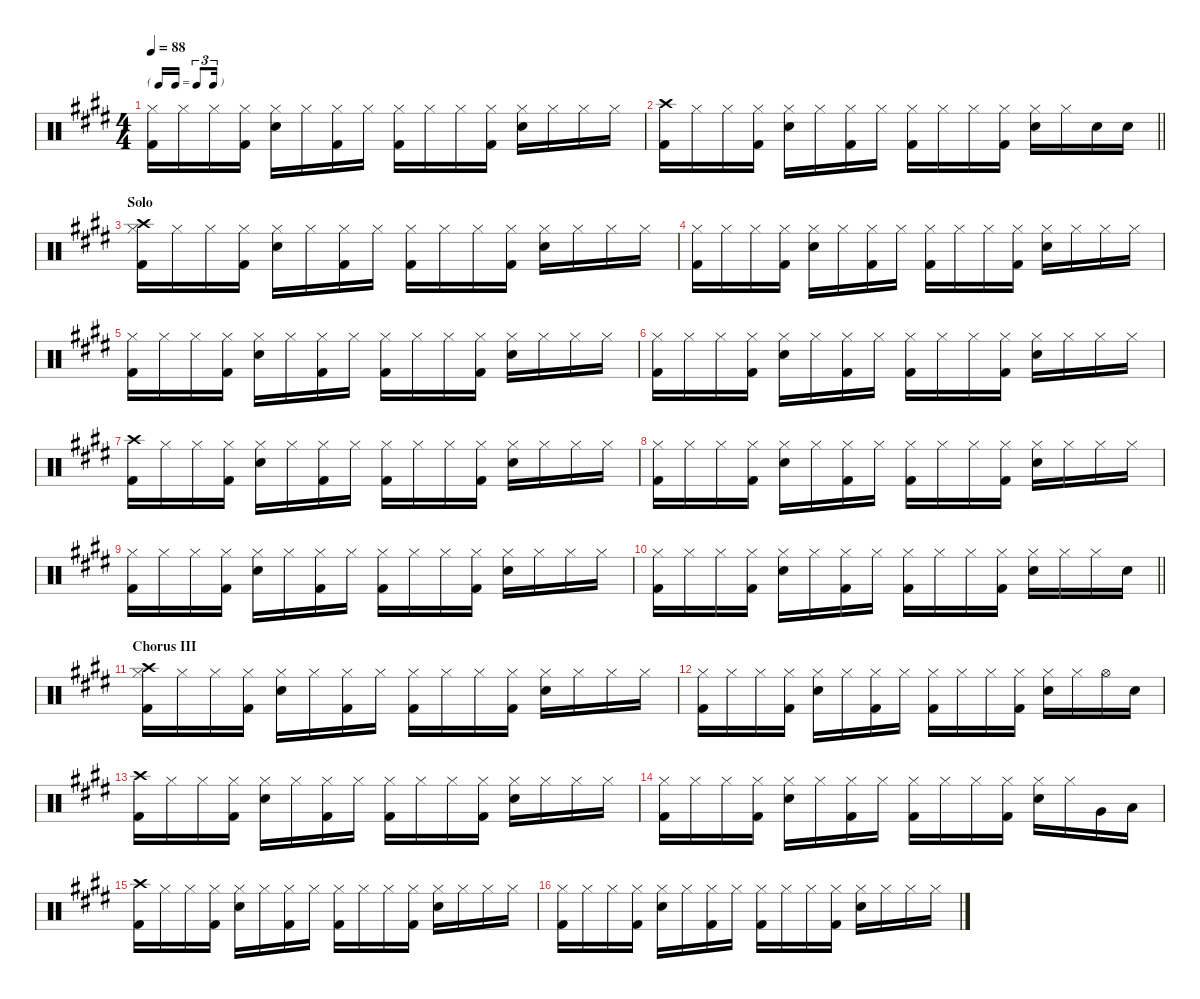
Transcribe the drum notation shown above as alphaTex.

\defaultSystemsLayout 4
\hideDynamics
\bracketExtendMode nobrackets
\singleTrackTrackNamePolicy hidden
\multiTrackTrackNamePolicy hidden
\otherSystemsTrackNameOrientation horizontal
\track ("Drums" "drm.") {instrument percussion}
\staff {score}
\articulation defaults
\ts (4 4)
\tf triplet16th
\tempo 88
\clef neutral
\ks c#minor
("Hi-Hat (closed)"{acc forcenatural} "Kick (hit) 2"{acc forcenatural}).16{dy f} "Hi-Hat (closed)"{acc forcenatural}.16 "Hi-Hat (closed)"{acc forcenatural}.16 ("Hi-Hat (closed)"{acc forcenatural} "Kick (hit) 2"{acc forcenatural}).16 ("Hi-Hat (closed)"{acc forcenatural} "Snare (hit) 2"{acc forcenatural}).16 "Hi-Hat (closed)"{acc forcenatural}.16 ("Hi-Hat (closed)"{acc forcenatural} "Kick (hit) 2"{acc forcenatural}).16 "Hi-Hat (closed)"{acc forcenatural}.16 ("Hi-Hat (closed)"{acc forcenatural} "Kick (hit) 2"{acc forcenatural}).16 "Hi-Hat (closed)"{acc forcenatural}.16 "Hi-Hat (closed)"{acc forcenatural}.16 ("Hi-Hat (closed)"{acc forcenatural} "Kick (hit) 2"{acc forcenatural}).16 ("Hi-Hat (closed)"{acc forcenatural} "Snare (hit) 2"{acc forcenatural}).16 "Hi-Hat (closed)"{acc forcenatural}.16 "Hi-Hat (closed)"{acc forcenatural}.16 "Hi-Hat (closed)"{acc forcenatural}.16 |
\barLineRight lightlight
("Crash high (hit)"{acc forcenatural} "Kick (hit) 2"{acc forcenatural}).16 "Hi-Hat (closed)"{acc forcenatural}.16 "Hi-Hat (closed)"{acc forcenatural}.16 ("Hi-Hat (closed)"{acc forcenatural} "Kick (hit) 2"{acc forcenatural}).16 ("Hi-Hat (closed)"{acc forcenatural} "Snare (hit) 2"{acc forcenatural}).16 "Hi-Hat (closed)"{acc forcenatural}.16 ("Hi-Hat (closed)"{acc forcenatural} "Kick (hit) 2"{acc forcenatural}).16 "Hi-Hat (closed)"{acc forcenatural}.16 ("Hi-Hat (closed)"{acc forcenatural} "Kick (hit) 2"{acc forcenatural}).16 "Hi-Hat (closed)"{acc forcenatural}.16 "Hi-Hat (closed)"{acc forcenatural}.16 ("Hi-Hat (closed)"{acc forcenatural} "Kick (hit) 2"{acc forcenatural}).16 ("Hi-Hat (closed)"{acc forcenatural} "Snare (hit) 2"{acc forcenatural}).16 "Hi-Hat (closed)"{acc forcenatural}.16 "Snare (hit) 2"{acc forcenatural}.16 "Snare (hit) 2"{acc forcenatural}.16 |
\section ("" "Solo")
\ks e
("Crash high (hit)"{acc forcenatural} "Hi-Hat (closed)"{acc forcenatural} "Kick (hit) 2"{acc forcenatural}).16 "Hi-Hat (closed)"{acc forcenatural}.16 "Hi-Hat (closed)"{acc forcenatural}.16 ("Hi-Hat (closed)"{acc forcenatural} "Kick (hit) 2"{acc forcenatural}).16 ("Hi-Hat (closed)"{acc forcenatural} "Snare (hit) 2"{acc forcenatural}).16 "Hi-Hat (closed)"{acc forcenatural}.16 ("Hi-Hat (closed)"{acc forcenatural} "Kick (hit) 2"{acc forcenatural}).16 "Hi-Hat (closed)"{acc forcenatural}.16 ("Hi-Hat (closed)"{acc forcenatural} "Kick (hit) 2"{acc forcenatural}).16 "Hi-Hat (closed)"{acc forcenatural}.16 "Hi-Hat (closed)"{acc forcenatural}.16 ("Hi-Hat (closed)"{acc forcenatural} "Kick (hit) 2"{acc forcenatural}).16 ("Hi-Hat (closed)"{acc forcenatural} "Snare (hit) 2"{acc forcenatural}).16 "Hi-Hat (closed)"{acc forcenatural}.16 "Hi-Hat (closed)"{acc forcenatural}.16 "Hi-Hat (closed)"{acc forcenatural}.16 |
\ks c#minor
("Hi-Hat (closed)"{acc forcenatural} "Kick (hit) 2"{acc forcenatural}).16 "Hi-Hat (closed)"{acc forcenatural}.16 "Hi-Hat (closed)"{acc forcenatural}.16 ("Hi-Hat (closed)"{acc forcenatural} "Kick (hit) 2"{acc forcenatural}).16 ("Hi-Hat (closed)"{acc forcenatural} "Snare (hit) 2"{acc forcenatural}).16 "Hi-Hat (closed)"{acc forcenatural}.16 ("Hi-Hat (closed)"{acc forcenatural} "Kick (hit) 2"{acc forcenatural}).16 "Hi-Hat (closed)"{acc forcenatural}.16 ("Hi-Hat (closed)"{acc forcenatural} "Kick (hit) 2"{acc forcenatural}).16 "Hi-Hat (closed)"{acc forcenatural}.16 "Hi-Hat (closed)"{acc forcenatural}.16 ("Hi-Hat (closed)"{acc forcenatural} "Kick (hit) 2"{acc forcenatural}).16 ("Hi-Hat (closed)"{acc forcenatural} "Snare (hit) 2"{acc forcenatural}).16 "Hi-Hat (closed)"{acc forcenatural}.16 "Hi-Hat (closed)"{acc forcenatural}.16 "Hi-Hat (closed)"{acc forcenatural}.16 |
("Hi-Hat (closed)"{acc forcenatural} "Kick (hit) 2"{acc forcenatural}).16 "Hi-Hat (closed)"{acc forcenatural}.16 "Hi-Hat (closed)"{acc forcenatural}.16 ("Hi-Hat (closed)"{acc forcenatural} "Kick (hit) 2"{acc forcenatural}).16 ("Hi-Hat (closed)"{acc forcenatural} "Snare (hit) 2"{acc forcenatural}).16 "Hi-Hat (closed)"{acc forcenatural}.16 ("Hi-Hat (closed)"{acc forcenatural} "Kick (hit) 2"{acc forcenatural}).16 "Hi-Hat (closed)"{acc forcenatural}.16 ("Hi-Hat (closed)"{acc forcenatural} "Kick (hit) 2"{acc forcenatural}).16 "Hi-Hat (closed)"{acc forcenatural}.16 "Hi-Hat (closed)"{acc forcenatural}.16 ("Hi-Hat (closed)"{acc forcenatural} "Kick (hit) 2"{acc forcenatural}).16 ("Hi-Hat (closed)"{acc forcenatural} "Snare (hit) 2"{acc forcenatural}).16 "Hi-Hat (closed)"{acc forcenatural}.16 "Hi-Hat (closed)"{acc forcenatural}.16 "Hi-Hat (closed)"{acc forcenatural}.16 |
\ks e
("Hi-Hat (closed)"{acc forcenatural} "Kick (hit) 2"{acc forcenatural}).16 "Hi-Hat (closed)"{acc forcenatural}.16 "Hi-Hat (closed)"{acc forcenatural}.16 ("Hi-Hat (closed)"{acc forcenatural} "Kick (hit) 2"{acc forcenatural}).16 ("Hi-Hat (closed)"{acc forcenatural} "Snare (hit) 2"{acc forcenatural}).16 "Hi-Hat (closed)"{acc forcenatural}.16 ("Hi-Hat (closed)"{acc forcenatural} "Kick (hit) 2"{acc forcenatural}).16 "Hi-Hat (closed)"{acc forcenatural}.16 ("Hi-Hat (closed)"{acc forcenatural} "Kick (hit) 2"{acc forcenatural}).16 "Hi-Hat (closed)"{acc forcenatural}.16 "Hi-Hat (closed)"{acc forcenatural}.16 ("Hi-Hat (closed)"{acc forcenatural} "Kick (hit) 2"{acc forcenatural}).16 ("Hi-Hat (closed)"{acc forcenatural} "Snare (hit) 2"{acc forcenatural}).16 "Hi-Hat (closed)"{acc forcenatural}.16 "Hi-Hat (closed)"{acc forcenatural}.16 "Hi-Hat (closed)"{acc forcenatural}.16 |
\ks c#minor
("Crash high (hit)"{acc forcenatural} "Kick (hit) 2"{acc forcenatural}).16 "Hi-Hat (closed)"{acc forcenatural}.16 "Hi-Hat (closed)"{acc forcenatural}.16 ("Hi-Hat (closed)"{acc forcenatural} "Kick (hit) 2"{acc forcenatural}).16 ("Hi-Hat (closed)"{acc forcenatural} "Snare (hit) 2"{acc forcenatural}).16 "Hi-Hat (closed)"{acc forcenatural}.16 ("Hi-Hat (closed)"{acc forcenatural} "Kick (hit) 2"{acc forcenatural}).16 "Hi-Hat (closed)"{acc forcenatural}.16 ("Hi-Hat (closed)"{acc forcenatural} "Kick (hit) 2"{acc forcenatural}).16 "Hi-Hat (closed)"{acc forcenatural}.16 "Hi-Hat (closed)"{acc forcenatural}.16 ("Hi-Hat (closed)"{acc forcenatural} "Kick (hit) 2"{acc forcenatural}).16 ("Hi-Hat (closed)"{acc forcenatural} "Snare (hit) 2"{acc forcenatural}).16 "Hi-Hat (closed)"{acc forcenatural}.16 "Hi-Hat (closed)"{acc forcenatural}.16 "Hi-Hat (closed)"{acc forcenatural}.16 |
\ks e
("Hi-Hat (closed)"{acc forcenatural} "Kick (hit) 2"{acc forcenatural}).16 "Hi-Hat (closed)"{acc forcenatural}.16 "Hi-Hat (closed)"{acc forcenatural}.16 ("Hi-Hat (closed)"{acc forcenatural} "Kick (hit) 2"{acc forcenatural}).16 ("Hi-Hat (closed)"{acc forcenatural} "Snare (hit) 2"{acc forcenatural}).16 "Hi-Hat (closed)"{acc forcenatural}.16 ("Hi-Hat (closed)"{acc forcenatural} "Kick (hit) 2"{acc forcenatural}).16 "Hi-Hat (closed)"{acc forcenatural}.16 ("Hi-Hat (closed)"{acc forcenatural} "Kick (hit) 2"{acc forcenatural}).16 "Hi-Hat (closed)"{acc forcenatural}.16 "Hi-Hat (closed)"{acc forcenatural}.16 ("Hi-Hat (closed)"{acc forcenatural} "Kick (hit) 2"{acc forcenatural}).16 ("Hi-Hat (closed)"{acc forcenatural} "Snare (hit) 2"{acc forcenatural}).16 "Hi-Hat (closed)"{acc forcenatural}.16 "Hi-Hat (closed)"{acc forcenatural}.16 "Hi-Hat (closed)"{acc forcenatural}.16 |
\ks c#minor
("Hi-Hat (closed)"{acc forcenatural} "Kick (hit) 2"{acc forcenatural}).16 "Hi-Hat (closed)"{acc forcenatural}.16 "Hi-Hat (closed)"{acc forcenatural}.16 ("Hi-Hat (closed)"{acc forcenatural} "Kick (hit) 2"{acc forcenatural}).16 ("Hi-Hat (closed)"{acc forcenatural} "Snare (hit) 2"{acc forcenatural}).16 "Hi-Hat (closed)"{acc forcenatural}.16 ("Hi-Hat (closed)"{acc forcenatural} "Kick (hit) 2"{acc forcenatural}).16 "Hi-Hat (closed)"{acc forcenatural}.16 ("Hi-Hat (closed)"{acc forcenatural} "Kick (hit) 2"{acc forcenatural}).16 "Hi-Hat (closed)"{acc forcenatural}.16 "Hi-Hat (closed)"{acc forcenatural}.16 ("Hi-Hat (closed)"{acc forcenatural} "Kick (hit) 2"{acc forcenatural}).16 ("Hi-Hat (closed)"{acc forcenatural} "Snare (hit) 2"{acc forcenatural}).16 "Hi-Hat (closed)"{acc forcenatural}.16 "Hi-Hat (closed)"{acc forcenatural}.16 "Hi-Hat (closed)"{acc forcenatural}.16 |
\barLineRight lightlight
("Hi-Hat (closed)"{acc forcenatural} "Kick (hit) 2"{acc forcenatural}).16 "Hi-Hat (closed)"{acc forcenatural}.16 "Hi-Hat (closed)"{acc forcenatural}.16 ("Hi-Hat (closed)"{acc forcenatural} "Kick (hit) 2"{acc forcenatural}).16 ("Hi-Hat (closed)"{acc forcenatural} "Snare (hit) 2"{acc forcenatural}).16 "Hi-Hat (closed)"{acc forcenatural}.16 ("Hi-Hat (closed)"{acc forcenatural} "Kick (hit) 2"{acc forcenatural}).16 "Hi-Hat (closed)"{acc forcenatural}.16 ("Hi-Hat (closed)"{acc forcenatural} "Kick (hit) 2"{acc forcenatural}).16 "Hi-Hat (closed)"{acc forcenatural}.16 "Hi-Hat (closed)"{acc forcenatural}.16 ("Hi-Hat (closed)"{acc forcenatural} "Kick (hit) 2"{acc forcenatural}).16 ("Hi-Hat (closed)"{acc forcenatural} "Snare (hit) 2"{acc forcenatural}).16 "Hi-Hat (closed)"{acc forcenatural}.16 "Hi-Hat (closed)"{acc forcenatural}.16 "Snare (hit) 2"{acc forcenatural}.16 |
\section ("" "Chorus III")
\ks e
("Crash high (hit)"{acc forcenatural} "Hi-Hat (closed)"{acc forcenatural} "Kick (hit) 2"{acc forcenatural}).16 "Hi-Hat (closed)"{acc forcenatural}.16 "Hi-Hat (closed)"{acc forcenatural}.16 ("Hi-Hat (closed)"{acc forcenatural} "Kick (hit) 2"{acc forcenatural}).16 ("Hi-Hat (closed)"{acc forcenatural} "Snare (hit) 2"{acc forcenatural}).16 "Hi-Hat (closed)"{acc forcenatural}.16 ("Hi-Hat (closed)"{acc forcenatural} "Kick (hit) 2"{acc forcenatural}).16 "Hi-Hat (closed)"{acc forcenatural}.16 ("Hi-Hat (closed)"{acc forcenatural} "Kick (hit) 2"{acc forcenatural}).16 "Hi-Hat (closed)"{acc forcenatural}.16 "Hi-Hat (closed)"{acc forcenatural}.16 ("Hi-Hat (closed)"{acc forcenatural} "Kick (hit) 2"{acc forcenatural}).16 ("Hi-Hat (closed)"{acc forcenatural} "Snare (hit) 2"{acc forcenatural}).16 "Hi-Hat (closed)"{acc forcenatural}.16 "Hi-Hat (closed)"{acc forcenatural}.16 "Hi-Hat (closed)"{acc forcenatural}.16 |
\ks c#minor
("Hi-Hat (closed)"{acc forcenatural} "Kick (hit) 2"{acc forcenatural}).16 "Hi-Hat (closed)"{acc forcenatural}.16 "Hi-Hat (closed)"{acc forcenatural}.16 ("Hi-Hat (closed)"{acc forcenatural} "Kick (hit) 2"{acc forcenatural}).16 ("Hi-Hat (closed)"{acc forcenatural} "Snare (hit) 2"{acc forcenatural}).16 "Hi-Hat (closed)"{acc forcenatural}.16 ("Hi-Hat (closed)"{acc forcenatural} "Kick (hit) 2"{acc forcenatural}).16 "Hi-Hat (closed)"{acc forcenatural}.16 ("Hi-Hat (closed)"{acc forcenatural} "Kick (hit) 2"{acc forcenatural}).16 "Hi-Hat (closed)"{acc forcenatural}.16 "Hi-Hat (closed)"{acc forcenatural}.16 ("Hi-Hat (closed)"{acc forcenatural} "Kick (hit) 2"{acc forcenatural}).16 ("Hi-Hat (closed)"{acc forcenatural} "Snare (hit) 2"{acc forcenatural}).16 "Hi-Hat (closed)"{acc forcenatural}.16 "Hi-Hat (open)"{acc forcenatural}.16 "Snare (hit) 2"{acc forcenatural}.16 |
("Crash high (hit)"{acc forcenatural} "Kick (hit) 2"{acc forcenatural}).16 "Hi-Hat (closed)"{acc forcenatural}.16 "Hi-Hat (closed)"{acc forcenatural}.16 ("Hi-Hat (closed)"{acc forcenatural} "Kick (hit) 2"{acc forcenatural}).16 ("Hi-Hat (closed)"{acc forcenatural} "Snare (hit) 2"{acc forcenatural}).16 "Hi-Hat (closed)"{acc forcenatural}.16 ("Hi-Hat (closed)"{acc forcenatural} "Kick (hit) 2"{acc forcenatural}).16 "Hi-Hat (closed)"{acc forcenatural}.16 ("Hi-Hat (closed)"{acc forcenatural} "Kick (hit) 2"{acc forcenatural}).16 "Hi-Hat (closed)"{acc forcenatural}.16 "Hi-Hat (closed)"{acc forcenatural}.16 ("Hi-Hat (closed)"{acc forcenatural} "Kick (hit) 2"{acc forcenatural}).16 ("Hi-Hat (closed)"{acc forcenatural} "Snare (hit) 2"{acc forcenatural}).16 "Hi-Hat (closed)"{acc forcenatural}.16 "Hi-Hat (closed)"{acc forcenatural}.16 "Hi-Hat (closed)"{acc forcenatural}.16 |
\ks e
("Hi-Hat (closed)"{acc forcenatural} "Kick (hit) 2"{acc forcenatural}).16 "Hi-Hat (closed)"{acc forcenatural}.16 "Hi-Hat (closed)"{acc forcenatural}.16 ("Hi-Hat (closed)"{acc forcenatural} "Kick (hit) 2"{acc forcenatural}).16 ("Hi-Hat (closed)"{acc forcenatural} "Snare (hit) 2"{acc forcenatural}).16 "Hi-Hat (closed)"{acc forcenatural}.16 ("Hi-Hat (closed)"{acc forcenatural} "Kick (hit) 2"{acc forcenatural}).16 "Hi-Hat (closed)"{acc forcenatural}.16 ("Hi-Hat (closed)"{acc forcenatural} "Kick (hit) 2"{acc forcenatural}).16 "Hi-Hat (closed)"{acc forcenatural}.16 "Hi-Hat (closed)"{acc forcenatural}.16 ("Hi-Hat (closed)"{acc forcenatural} "Kick (hit) 2"{acc forcenatural}).16 ("Hi-Hat (closed)"{acc forcenatural} "Snare (hit) 2"{acc forcenatural}).16 "Hi-Hat (closed)"{acc forcenatural}.16 "Very Low Tom (hit)"{acc forcenatural}.16 "Low Floor Tom (hit)"{acc forcenatural}.16 |
\ks c#minor
("Crash high (hit)"{acc forcenatural} "Kick (hit) 2"{acc forcenatural}).16 "Hi-Hat (closed)"{acc forcenatural}.16 "Hi-Hat (closed)"{acc forcenatural}.16 ("Hi-Hat (closed)"{acc forcenatural} "Kick (hit) 2"{acc forcenatural}).16 ("Hi-Hat (closed)"{acc forcenatural} "Snare (hit) 2"{acc forcenatural}).16 "Hi-Hat (closed)"{acc forcenatural}.16 ("Hi-Hat (closed)"{acc forcenatural} "Kick (hit) 2"{acc forcenatural}).16 "Hi-Hat (closed)"{acc forcenatural}.16 ("Hi-Hat (closed)"{acc forcenatural} "Kick (hit) 2"{acc forcenatural}).16 "Hi-Hat (closed)"{acc forcenatural}.16 "Hi-Hat (closed)"{acc forcenatural}.16 ("Hi-Hat (closed)"{acc forcenatural} "Kick (hit) 2"{acc forcenatural}).16 ("Hi-Hat (closed)"{acc forcenatural} "Snare (hit) 2"{acc forcenatural}).16 "Hi-Hat (closed)"{acc forcenatural}.16 "Hi-Hat (closed)"{acc forcenatural}.16 "Hi-Hat (closed)"{acc forcenatural}.16 |
\ks e
("Hi-Hat (closed)"{acc forcenatural} "Kick (hit) 2"{acc forcenatural}).16 "Hi-Hat (closed)"{acc forcenatural}.16 "Hi-Hat (closed)"{acc forcenatural}.16 ("Hi-Hat (closed)"{acc forcenatural} "Kick (hit) 2"{acc forcenatural}).16 ("Hi-Hat (closed)"{acc forcenatural} "Snare (hit) 2"{acc forcenatural}).16 "Hi-Hat (closed)"{acc forcenatural}.16 ("Hi-Hat (closed)"{acc forcenatural} "Kick (hit) 2"{acc forcenatural}).16 "Hi-Hat (closed)"{acc forcenatural}.16 ("Hi-Hat (closed)"{acc forcenatural} "Kick (hit) 2"{acc forcenatural}).16 "Hi-Hat (closed)"{acc forcenatural}.16 "Hi-Hat (closed)"{acc forcenatural}.16 ("Hi-Hat (closed)"{acc forcenatural} "Kick (hit) 2"{acc forcenatural}).16 ("Hi-Hat (closed)"{acc forcenatural} "Snare (hit) 2"{acc forcenatural}).16 "Hi-Hat (closed)"{acc forcenatural}.16 "Hi-Hat (closed)"{acc forcenatural}.16 "Hi-Hat (closed)"{acc forcenatural}.16
